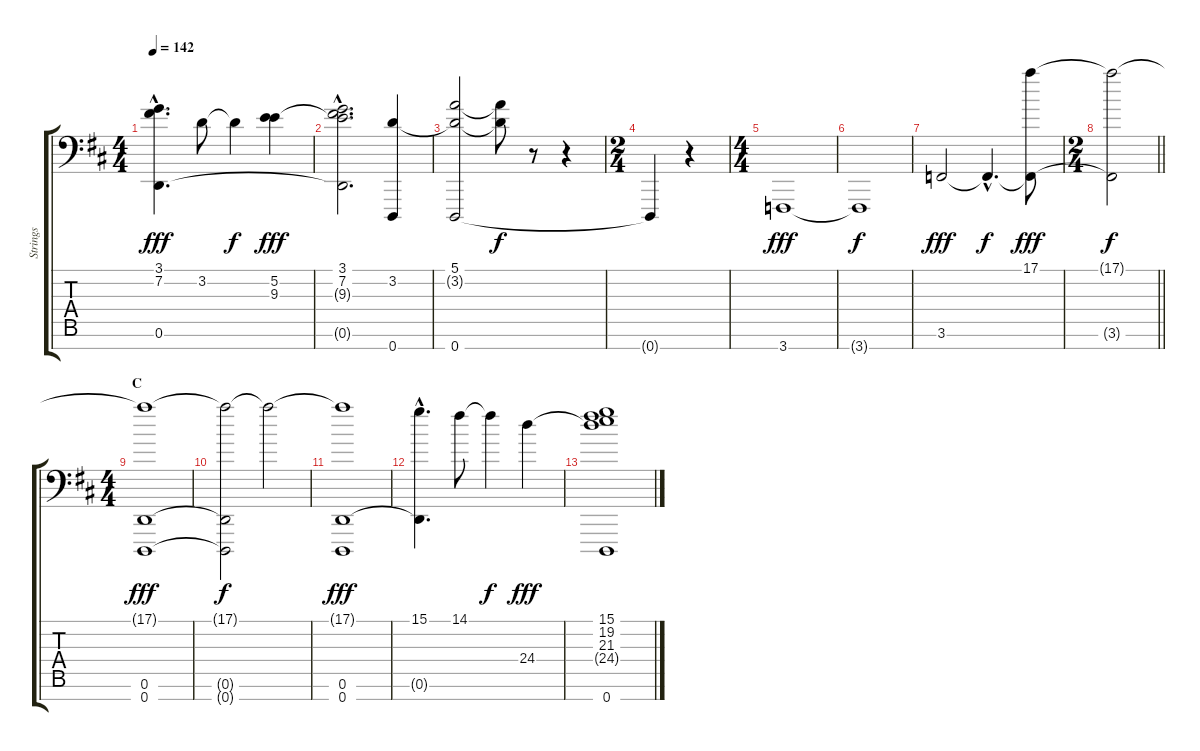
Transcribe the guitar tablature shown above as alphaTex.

\track ("Strings" "Strings") {instrument stringensemble1}
\staff {score tabs}
\tuning (E4 B3 G3 D3 A2 D2 D1) {hide}
\ts (4 4)
\tempo 142
\clef f4
\ks d
(3.1{hac t} 7.2{hac} 0.6).4{d dy fff} 3.2.8 3.2{t}.4{dy f} (5.2 9.3).4{dy fff} |
(3.1{hac} 7.2{hac} 9.3{hac t} 0.6{hac t}).2{d} (3.2 0.7).4 |
(5.1 3.2{t} 0.7).2 (5.1{t} 3.2{t}).8{dy f} r.8 r.4 |
\ts (2 4)
0.7{t}.4 r.4 |
\ts (4 4)
3.7.1{dy fff} |
3.7{t}.1{dy f} |
3.6.2{dy fff} 3.6{hac t}.4{d dy f} (17.1 3.6{t}).8{dy fff} |
\ts (2 4)
\barLineRight lightlight
(17.1{t} 3.6{t}).2{dy f} |
\ts (4 4)
\section ("" "C")
(17.1{t} 0.6 0.7).1{dy fff} |
(17.1{t} 0.6{t} 0.7{t}).2{dy f} 17.1{t}.2 |
(17.1{t} 0.6 0.7).1{dy fff} |
(15.1{hac} 0.6{hac t}).4{d} 14.1.8 14.1{t}.4{dy f} 24.4.4{dy fff} |
(15.1 19.2 21.3 24.4{t} 0.7).1
